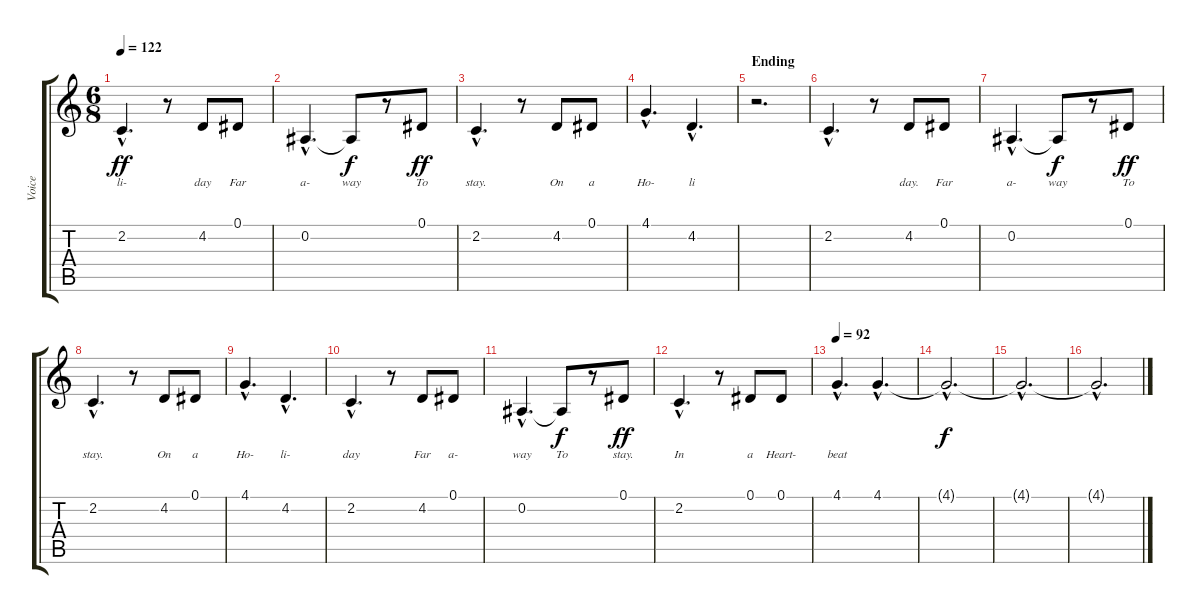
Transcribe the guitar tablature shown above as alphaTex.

\track ("Voice" "Voice") {instrument clarinet}
\staff {score tabs}
\tuning (Eb4 Bb3 Gb3 Db3 Ab2 Eb2) {hide}
\ts (6 8)
\tempo 122
\clef g2
\ks c
2.2{hac}.4{d lyrics (0 "li-") lyrics (1 "") lyrics (2 "") lyrics (3 "") lyrics (4 "") dy ff} r.8 4.2.8{lyrics (0 "day") lyrics (1 "") lyrics (2 "") lyrics (3 "") lyrics (4 "")} 0.1.8{lyrics (0 "Far") lyrics (1 "") lyrics (2 "") lyrics (3 "") lyrics (4 "")} |
0.2{hac}.4{d lyrics (0 "a-") lyrics (1 "") lyrics (2 "") lyrics (3 "") lyrics (4 "")} 0.2{t}.8{lyrics (0 "way") lyrics (1 "") lyrics (2 "") lyrics (3 "") lyrics (4 "") dy f} r.8 0.1.8{lyrics (0 "To") lyrics (1 "") lyrics (2 "") lyrics (3 "") lyrics (4 "") dy ff} |
2.2{hac}.4{d lyrics (0 "stay.") lyrics (1 "") lyrics (2 "") lyrics (3 "") lyrics (4 "")} r.8 4.2.8{lyrics (0 "On") lyrics (1 "") lyrics (2 "") lyrics (3 "") lyrics (4 "")} 0.1.8{lyrics (0 "a") lyrics (1 "") lyrics (2 "") lyrics (3 "") lyrics (4 "")} |
4.1{hac}.4{d lyrics (0 "Ho-") lyrics (1 "") lyrics (2 "") lyrics (3 "") lyrics (4 "")} 4.2{hac}.4{d lyrics (0 "li") lyrics (1 "") lyrics (2 "") lyrics (3 "") lyrics (4 "")} |
\section ("" "Ending")
r.2{d} |
2.2{hac}.4{d lyrics (0 "") lyrics (1 "") lyrics (2 "") lyrics (3 "") lyrics (4 "")} r.8 4.2.8{lyrics (0 "day.") lyrics (1 "") lyrics (2 "") lyrics (3 "") lyrics (4 "")} 0.1.8{lyrics (0 "Far") lyrics (1 "") lyrics (2 "") lyrics (3 "") lyrics (4 "")} |
0.2{hac}.4{d lyrics (0 "a-") lyrics (1 "") lyrics (2 "") lyrics (3 "") lyrics (4 "")} 0.2{t}.8{lyrics (0 "way") lyrics (1 "") lyrics (2 "") lyrics (3 "") lyrics (4 "") dy f} r.8 0.1.8{lyrics (0 "To") lyrics (1 "") lyrics (2 "") lyrics (3 "") lyrics (4 "") dy ff} |
2.2{hac}.4{d lyrics (0 "stay.") lyrics (1 "") lyrics (2 "") lyrics (3 "") lyrics (4 "")} r.8 4.2.8{lyrics (0 "On") lyrics (1 "") lyrics (2 "") lyrics (3 "") lyrics (4 "")} 0.1.8{lyrics (0 "a") lyrics (1 "") lyrics (2 "") lyrics (3 "") lyrics (4 "")} |
4.1{hac}.4{d lyrics (0 "Ho-") lyrics (1 "") lyrics (2 "") lyrics (3 "") lyrics (4 "")} 4.2{hac}.4{d lyrics (0 "li-") lyrics (1 "") lyrics (2 "") lyrics (3 "") lyrics (4 "")} |
2.2{hac}.4{d lyrics (0 "day") lyrics (1 "") lyrics (2 "") lyrics (3 "") lyrics (4 "")} r.8 4.2.8{lyrics (0 "Far") lyrics (1 "") lyrics (2 "") lyrics (3 "") lyrics (4 "")} 0.1.8{lyrics (0 "a-") lyrics (1 "") lyrics (2 "") lyrics (3 "") lyrics (4 "")} |
0.2{hac}.4{d lyrics (0 "way") lyrics (1 "") lyrics (2 "") lyrics (3 "") lyrics (4 "")} 0.2{t}.8{lyrics (0 "To") lyrics (1 "") lyrics (2 "") lyrics (3 "") lyrics (4 "") dy f} r.8 0.1.8{lyrics (0 "stay.") lyrics (1 "") lyrics (2 "") lyrics (3 "") lyrics (4 "") dy ff} |
2.2{hac}.4{d lyrics (0 "In") lyrics (1 "") lyrics (2 "") lyrics (3 "") lyrics (4 "")} r.8 0.1.8{lyrics (0 "a") lyrics (1 "") lyrics (2 "") lyrics (3 "") lyrics (4 "")} 0.1.8{lyrics (0 "Heart-") lyrics (1 "") lyrics (2 "") lyrics (3 "") lyrics (4 "")} |
\tempo 92
4.1{hac}.4{d lyrics (0 "beat") lyrics (1 "") lyrics (2 "") lyrics (3 "") lyrics (4 "")} 4.1{hac}.4{d} |
4.1{hac t}.2{d dy f} |
4.1{hac t}.2{d} |
4.1{hac t}.2{d}
